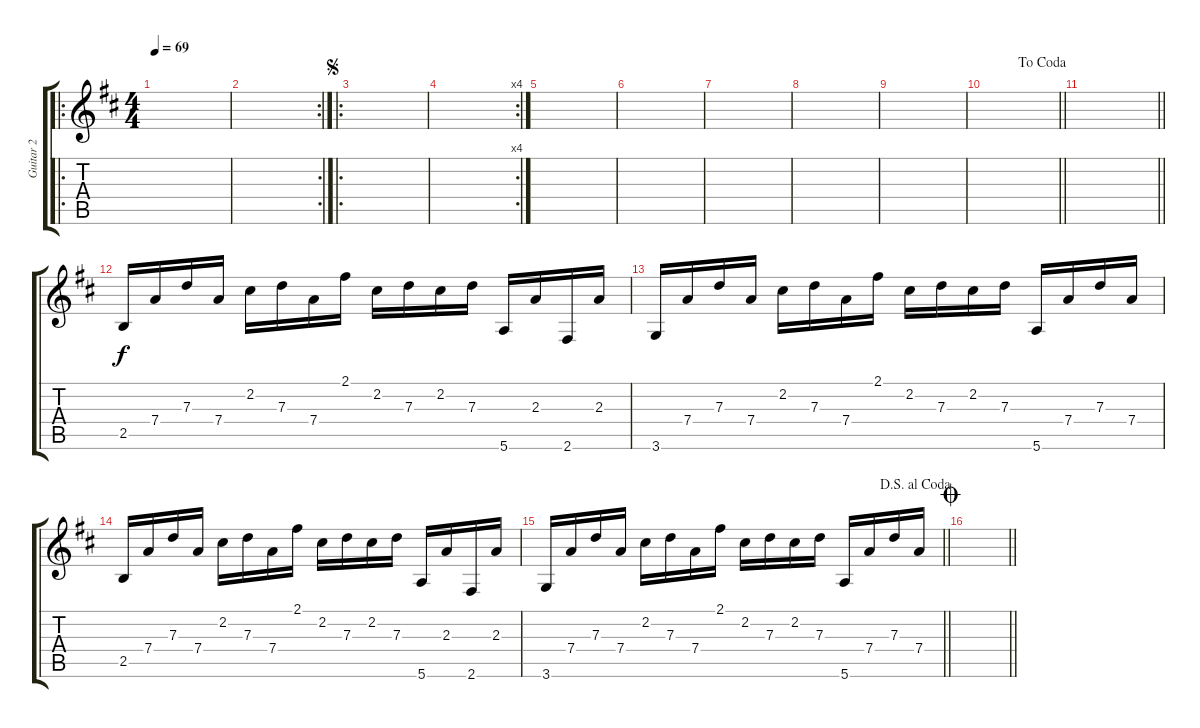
\track ("Guitar 2" "Guitar 2") {instrument electricguitarclean}
\staff {score tabs}
\tuning (E4 B3 G3 D3 A2 E2) {hide}
\ro
\ts (4 4)
\tempo 69
\clef g2
\ks bminor
|
\rc 2
|
\ro
\jump segno
|
\rc 4
|
|
|
|
|
|
\jump dacoda
\barLineRight lightlight
|
\barLineRight lightlight
|
2.5.16{instrument electricguitarjazz} 7.4.16 7.3.16 7.4.16 2.2.16 7.3.16 7.4.16 2.1.16 2.2.16 7.3.16 2.2.16 7.3.16 5.6.16 2.3.16 2.6.16 2.3.16 |
3.6.16 7.4.16 7.3.16 7.4.16 2.2.16 7.3.16 7.4.16 2.1.16 2.2.16 7.3.16 2.2.16 7.3.16 5.6.16 7.4.16 7.3.16 7.4.16 |
2.5.16 7.4.16 7.3.16 7.4.16 2.2.16 7.3.16 7.4.16 2.1.16 2.2.16 7.3.16 2.2.16 7.3.16 5.6.16 2.3.16 2.6.16 2.3.16 |
\jump dalsegnoalcoda
\barLineRight lightlight
3.6.16 7.4.16 7.3.16 7.4.16 2.2.16 7.3.16 7.4.16 2.1.16 2.2.16 7.3.16 2.2.16 7.3.16 5.6.16 7.4.16 7.3.16 7.4.16 |
\jump coda
\barLineRight lightlight
